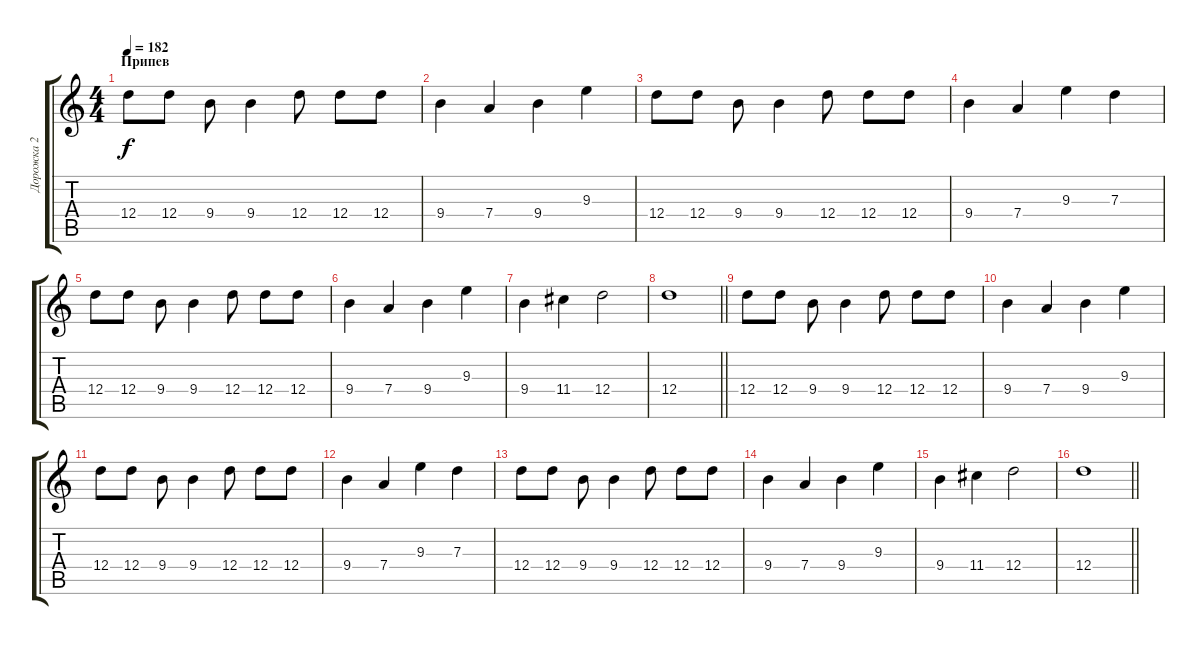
\track ("Дорожка 2" "Дорожка 2") {instrument distortionguitar}
\staff {score tabs}
\tuning (E4 B3 G3 D3 A2 E2) {hide}
\ts (4 4)
\section ("" "Припев")
\tempo 182
\clef g2
\ks c
12.4.8{dy f} 12.4.8 9.4.8 9.4.4 12.4.8 12.4.8 12.4.8 |
9.4.4 7.4.4 9.4.4 9.3.4 |
12.4.8 12.4.8 9.4.8 9.4.4 12.4.8 12.4.8 12.4.8 |
9.4.4 7.4.4 9.3.4 7.3.4 |
12.4.8 12.4.8 9.4.8 9.4.4 12.4.8 12.4.8 12.4.8 |
9.4.4 7.4.4 9.4.4 9.3.4 |
9.4.4 11.4.4 12.4.2 |
\barLineRight lightlight
12.4.1 |
12.4.8 12.4.8 9.4.8 9.4.4 12.4.8 12.4.8 12.4.8 |
9.4.4 7.4.4 9.4.4 9.3.4 |
12.4.8 12.4.8 9.4.8 9.4.4 12.4.8 12.4.8 12.4.8 |
9.4.4 7.4.4 9.3.4 7.3.4 |
12.4.8 12.4.8 9.4.8 9.4.4 12.4.8 12.4.8 12.4.8 |
9.4.4 7.4.4 9.4.4 9.3.4 |
9.4.4 11.4.4 12.4.2 |
\barLineRight lightlight
12.4.1
